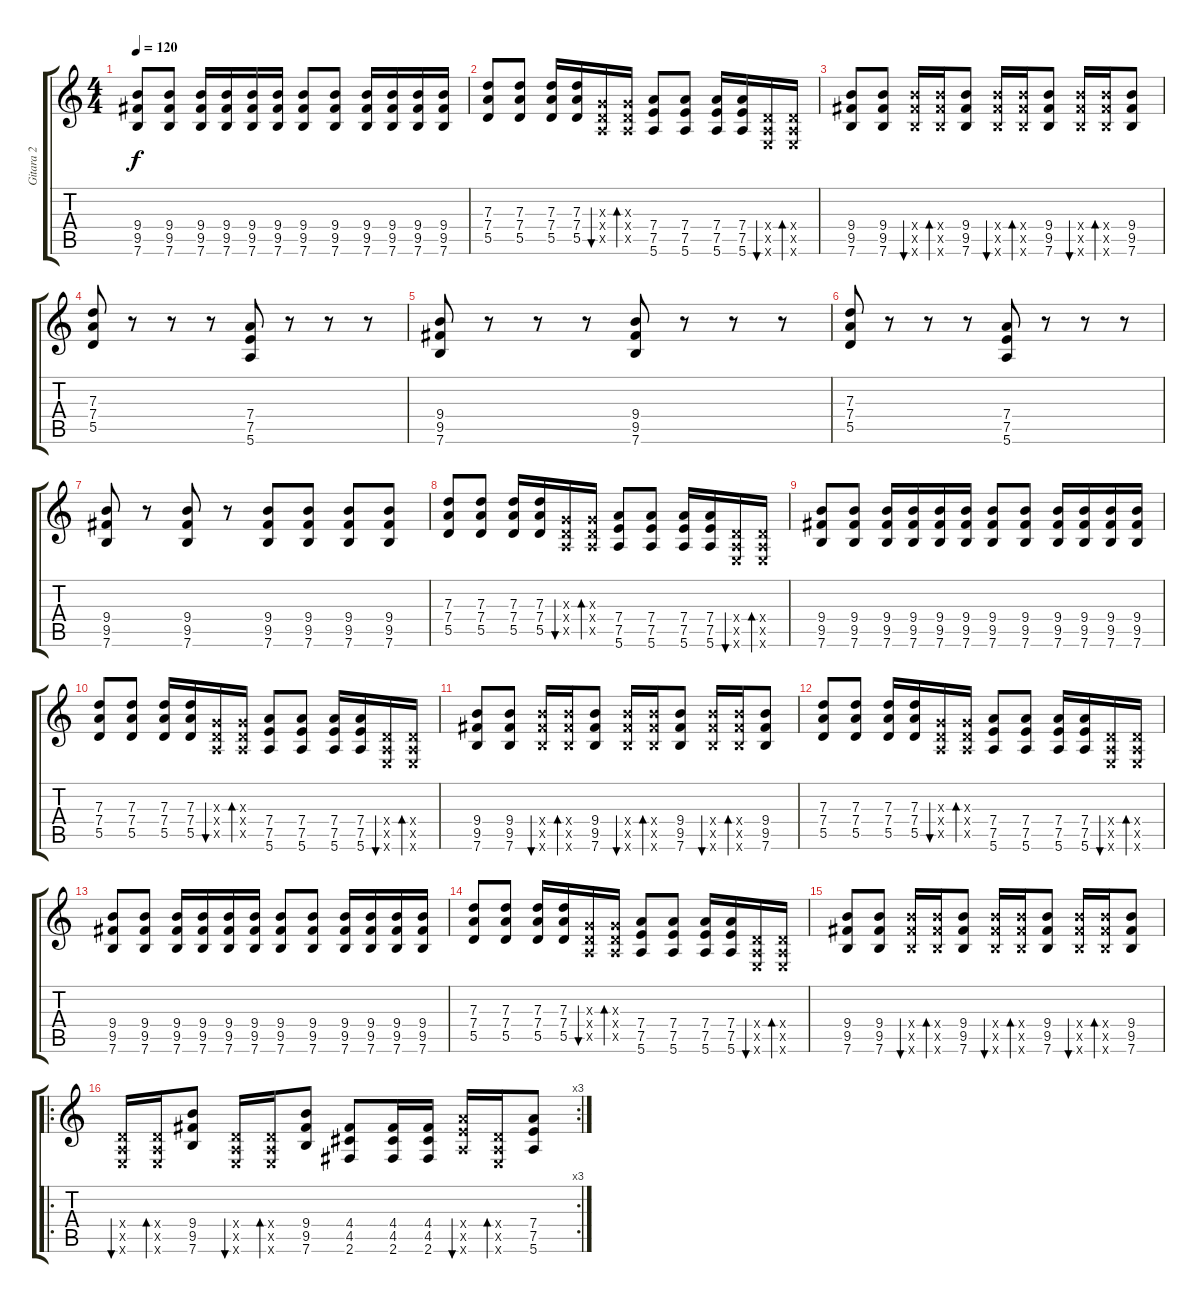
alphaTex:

\track ("Gitara 2" "Gitara 2") {instrument distortionguitar}
\staff {score tabs}
\tuning (E4 B3 G3 D3 A2 E2) {hide}
\ts (4 4)
\tempo 120
\clef g2
\ks c
(9.4 9.5 7.6).8{dy f} (9.4 9.5 7.6).8 (9.4 9.5 7.6).16 (9.4 9.5 7.6).16 (9.4 9.5 7.6).16 (9.4 9.5 7.6).16 (9.4 9.5 7.6).8 (9.4 9.5 7.6).8 (9.4 9.5 7.6).16 (9.4 9.5 7.6).16 (9.4 9.5 7.6).16 (9.4 9.5 7.6).16 |
(7.3 7.4 5.5).8 (7.3 7.4 5.5).8 (7.3 7.4 5.5).16 (7.3 7.4 5.5).16 (0.3{x} 0.4{x} 0.5{x}).16{bu 60} (0.3{x} 0.4{x} 0.5{x}).16{bd 60} (7.4 7.5 5.6).8 (7.4 7.5 5.6).8 (7.4 7.5 5.6).16 (7.4 7.5 5.6).16 (0.4{x} 0.5{x} 0.6{x}).16{bu 60} (0.4{x} 0.5{x} 0.6{x}).16{bd 60} |
(9.4 9.5 7.6).8 (9.4 9.5 7.6).8 (9.4{x} 9.5{x} 7.6{x}).16{bu 60} (9.4{x} 9.5{x} 7.6{x}).16{bd 60} (9.4 9.5 7.6).8 (9.4{x} 9.5{x} 7.6{x}).16{bu 60} (9.4{x} 9.5{x} 7.6{x}).16{bd 60} (9.4 9.5 7.6).8 (9.4{x} 9.5{x} 7.6{x}).16{bu 60} (9.4{x} 9.5{x} 7.6{x}).16{bd 60} (9.4 9.5 7.6).8 |
(7.3 7.4 5.5).8 r.8 r.8 r.8 (7.4 7.5 5.6).8 r.8 r.8 r.8 |
(9.4 9.5 7.6).8 r.8 r.8 r.8 (9.4 9.5 7.6).8 r.8 r.8 r.8 |
(7.3 7.4 5.5).8 r.8 r.8 r.8 (7.4 7.5 5.6).8 r.8 r.8 r.8 |
(9.4 9.5 7.6).8 r.8 (9.4 9.5 7.6).8 r.8 (9.4 9.5 7.6).8 (9.4 9.5 7.6).8 (9.4 9.5 7.6).8 (9.4 9.5 7.6).8 |
(7.3 7.4 5.5).8 (7.3 7.4 5.5).8 (7.3 7.4 5.5).16 (7.3 7.4 5.5).16 (0.3{x} 0.4{x} 0.5{x}).16{bu 60} (0.3{x} 0.4{x} 0.5{x}).16{bd 60} (7.4 7.5 5.6).8 (7.4 7.5 5.6).8 (7.4 7.5 5.6).16 (7.4 7.5 5.6).16 (0.4{x} 0.5{x} 0.6{x}).16{bu 60} (0.4{x} 0.5{x} 0.6{x}).16{bd 60} |
(9.4 9.5 7.6).8 (9.4 9.5 7.6).8 (9.4 9.5 7.6).16 (9.4 9.5 7.6).16 (9.4 9.5 7.6).16 (9.4 9.5 7.6).16 (9.4 9.5 7.6).8 (9.4 9.5 7.6).8 (9.4 9.5 7.6).16 (9.4 9.5 7.6).16 (9.4 9.5 7.6).16 (9.4 9.5 7.6).16 |
(7.3 7.4 5.5).8 (7.3 7.4 5.5).8 (7.3 7.4 5.5).16 (7.3 7.4 5.5).16 (0.3{x} 0.4{x} 0.5{x}).16{bu 60} (0.3{x} 0.4{x} 0.5{x}).16{bd 60} (7.4 7.5 5.6).8 (7.4 7.5 5.6).8 (7.4 7.5 5.6).16 (7.4 7.5 5.6).16 (0.4{x} 0.5{x} 0.6{x}).16{bu 60} (0.4{x} 0.5{x} 0.6{x}).16{bd 60} |
(9.4 9.5 7.6).8 (9.4 9.5 7.6).8 (9.4{x} 9.5{x} 7.6{x}).16{bu 60} (9.4{x} 9.5{x} 7.6{x}).16{bd 60} (9.4 9.5 7.6).8 (9.4{x} 9.5{x} 7.6{x}).16{bu 60} (9.4{x} 9.5{x} 7.6{x}).16{bd 60} (9.4 9.5 7.6).8 (9.4{x} 9.5{x} 7.6{x}).16{bu 60} (9.4{x} 9.5{x} 7.6{x}).16{bd 60} (9.4 9.5 7.6).8 |
(7.3 7.4 5.5).8 (7.3 7.4 5.5).8 (7.3 7.4 5.5).16 (7.3 7.4 5.5).16 (0.3{x} 0.4{x} 0.5{x}).16{bu 60} (0.3{x} 0.4{x} 0.5{x}).16{bd 60} (7.4 7.5 5.6).8 (7.4 7.5 5.6).8 (7.4 7.5 5.6).16 (7.4 7.5 5.6).16 (0.4{x} 0.5{x} 0.6{x}).16{bu 60} (0.4{x} 0.5{x} 0.6{x}).16{bd 60} |
(9.4 9.5 7.6).8 (9.4 9.5 7.6).8 (9.4 9.5 7.6).16 (9.4 9.5 7.6).16 (9.4 9.5 7.6).16 (9.4 9.5 7.6).16 (9.4 9.5 7.6).8 (9.4 9.5 7.6).8 (9.4 9.5 7.6).16 (9.4 9.5 7.6).16 (9.4 9.5 7.6).16 (9.4 9.5 7.6).16 |
(7.3 7.4 5.5).8 (7.3 7.4 5.5).8 (7.3 7.4 5.5).16 (7.3 7.4 5.5).16 (0.3{x} 0.4{x} 0.5{x}).16{bu 60} (0.3{x} 0.4{x} 0.5{x}).16{bd 60} (7.4 7.5 5.6).8 (7.4 7.5 5.6).8 (7.4 7.5 5.6).16 (7.4 7.5 5.6).16 (0.4{x} 0.5{x} 0.6{x}).16{bu 60} (0.4{x} 0.5{x} 0.6{x}).16{bd 60} |
(9.4 9.5 7.6).8 (9.4 9.5 7.6).8 (9.4{x} 9.5{x} 7.6{x}).16{bu 60} (9.4{x} 9.5{x} 7.6{x}).16{bd 60} (9.4 9.5 7.6).8 (9.4{x} 9.5{x} 7.6{x}).16{bu 60} (9.4{x} 9.5{x} 7.6{x}).16{bd 60} (9.4 9.5 7.6).8 (9.4{x} 9.5{x} 7.6{x}).16{bu 60} (9.4{x} 9.5{x} 7.6{x}).16{bd 60} (9.4 9.5 7.6).8 |
\ro
\rc 3
(0.4{x} 0.5{x} 0.6{x}).16{bu 60} (0.4{x} 0.5{x} 0.6{x}).16{bd 60} (9.4 9.5 7.6).8 (0.4{x} 0.5{x} 0.6{x}).16{bu 60} (0.4{x} 0.5{x} 0.6{x}).16{bd 60} (9.4 9.5 7.6).8 (4.4 4.5 2.6).8 (4.4 4.5 2.6).16 (4.4 4.5 2.6).16 (7.4{x} 7.5{x} 5.6{x}).16{bu 60} (0.4{x} 0.5{x} 0.6{x}).16{bd 60} (7.4 7.5 5.6).8
